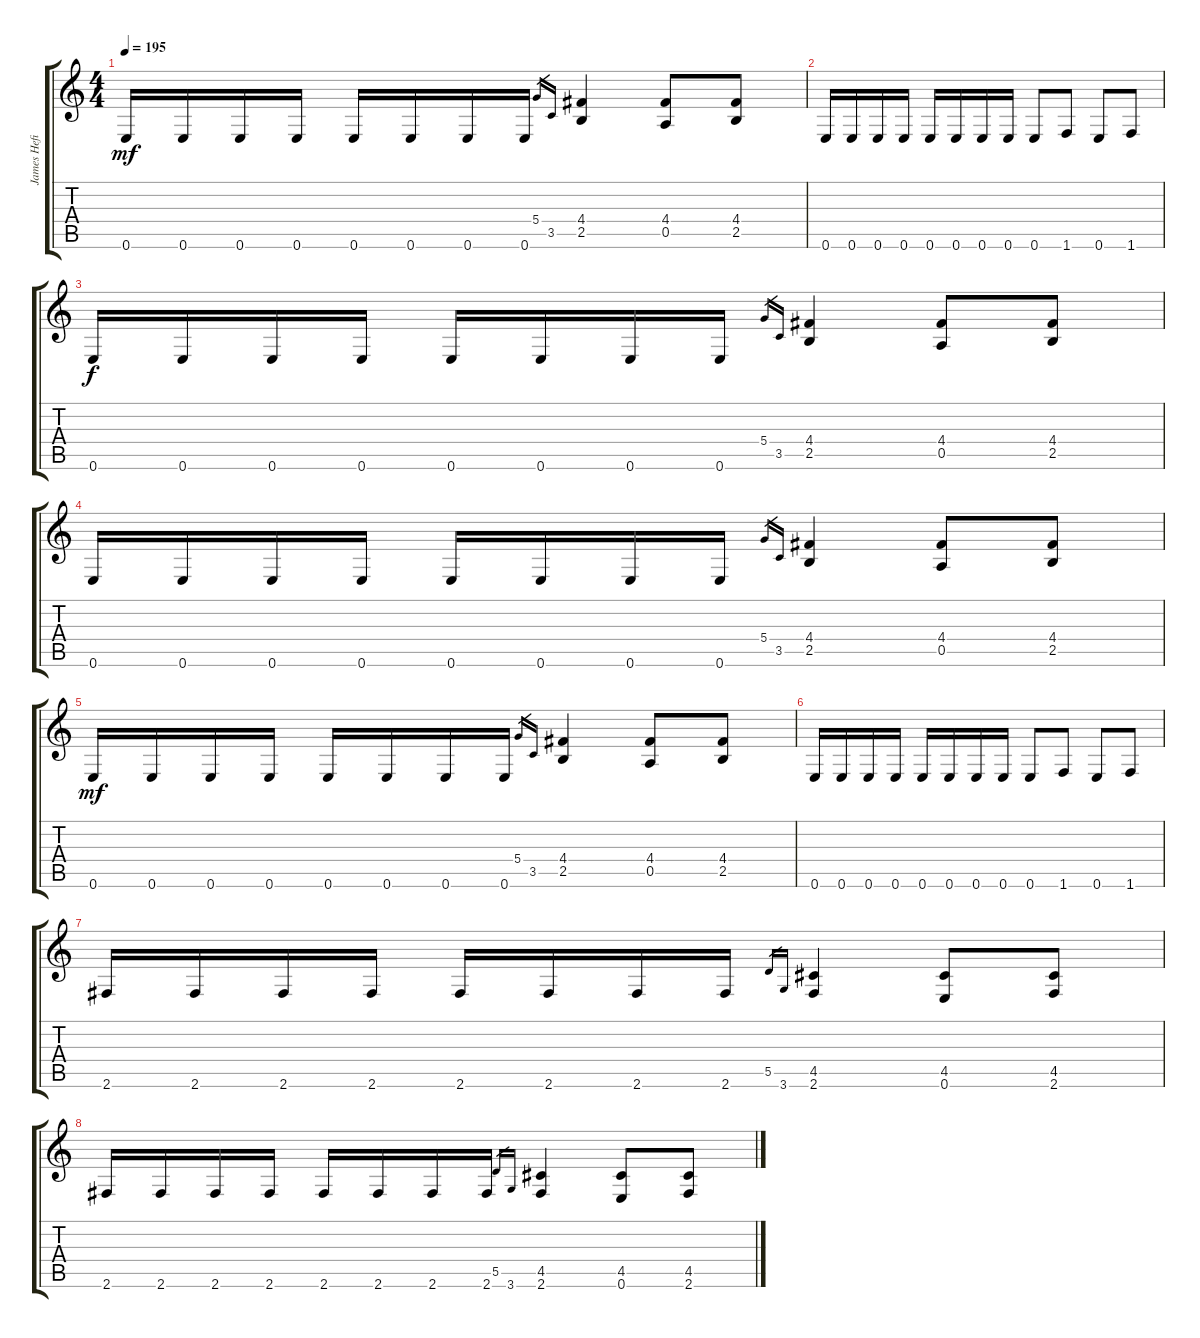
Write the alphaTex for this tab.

\track ("James Hefield" "James Hefi") {instrument distortionguitar}
\staff {score tabs}
\tuning (E4 B3 G3 D3 A2 E2) {hide}
\ts (4 4)
\tempo 195
\clef g2
\ks c
0.6.16{dy mf} 0.6.16 0.6.16 0.6.16 0.6.16 0.6.16 0.6.16 0.6.16 5.4.16{gr} 3.5.16{gr} (4.4 2.5).4 (4.4 0.5).8 (4.4 2.5).8 |
0.6.16 0.6.16 0.6.16 0.6.16 0.6.16 0.6.16 0.6.16 0.6.16 0.6.8 1.6.8 0.6.8 1.6.8 |
0.6.16{dy f} 0.6.16 0.6.16 0.6.16 0.6.16 0.6.16 0.6.16 0.6.16 5.4.16{gr} 3.5.16{gr} (4.4 2.5).4 (4.4 0.5).8 (4.4 2.5).8 |
0.6.16 0.6.16 0.6.16 0.6.16 0.6.16 0.6.16 0.6.16 0.6.16 5.4.16{gr} 3.5.16{gr} (4.4 2.5).4 (4.4 0.5).8 (4.4 2.5).8 |
0.6.16{dy mf} 0.6.16 0.6.16 0.6.16 0.6.16 0.6.16 0.6.16 0.6.16 5.4.16{gr} 3.5.16{gr} (4.4 2.5).4 (4.4 0.5).8 (4.4 2.5).8 |
0.6.16 0.6.16 0.6.16 0.6.16 0.6.16 0.6.16 0.6.16 0.6.16 0.6.8 1.6.8 0.6.8 1.6.8 |
2.6.16 2.6.16 2.6.16 2.6.16 2.6.16 2.6.16 2.6.16 2.6.16 5.5.16{gr} 3.6.16{gr} (4.5 2.6).4 (4.5 0.6).8 (4.5 2.6).8 |
2.6.16 2.6.16 2.6.16 2.6.16 2.6.16 2.6.16 2.6.16 2.6.16 5.5.16{gr} 3.6.16{gr} (4.5 2.6).4 (4.5 0.6).8 (4.5 2.6).8
